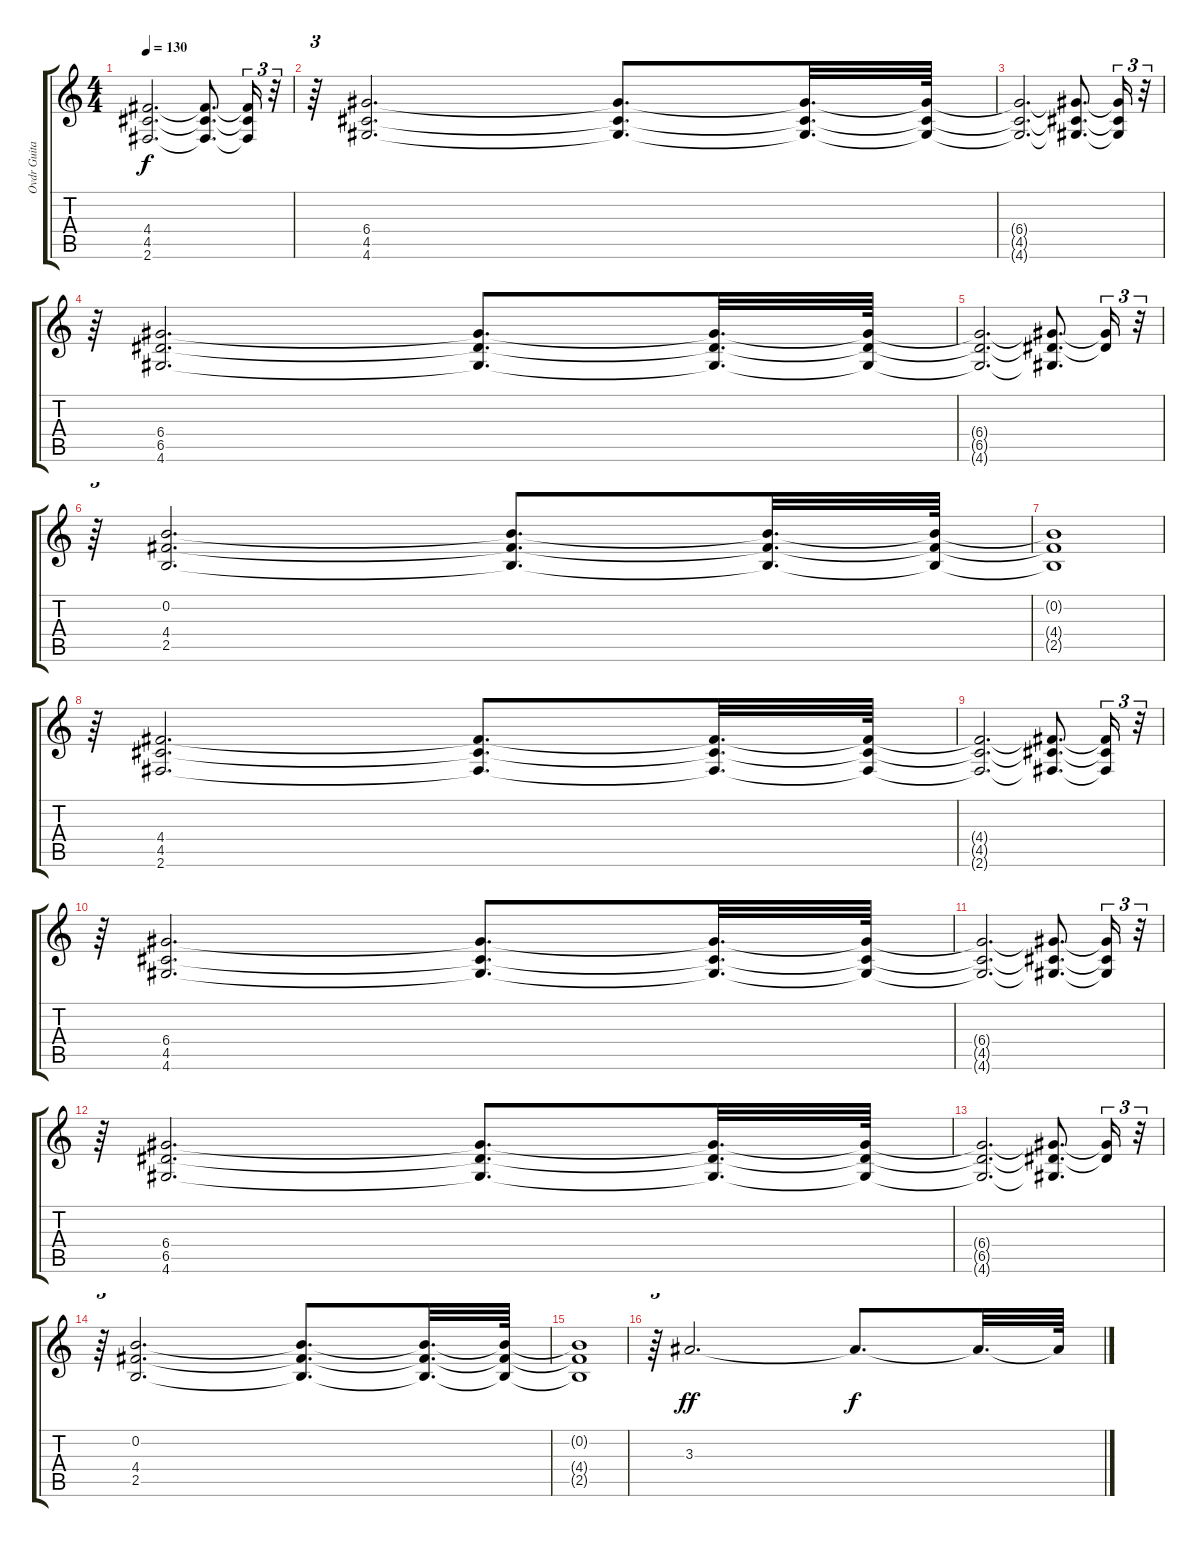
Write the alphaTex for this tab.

\track ("Ovdr Guitar" "Ovdr Guita") {instrument overdrivenguitar}
\staff {score tabs}
\tuning (E4 B3 G3 D3 A2 E2) {hide}
\ts (4 4)
\tempo 130
\clef g2
\ks c
(4.4{t} 4.5{t} 2.6{t}).2{d dy f} (4.4{t} 4.5{t} 2.6{t}).8{d} (4.4{t} 4.5{t} 2.6{t}).16{tu (3 2)} r.32{tu (3 2)} |
r.64{tu (3 2)} (6.4 4.5 4.6).2{d} (6.4{t} 4.5{t} 4.6{t}).8{d} (6.4{t} 4.5{t} 4.6{t}).32{d} (6.4{t} 4.5{t} 4.6{t}).64 |
(6.4{t} 4.5{t} 4.6{t}).2{d} (6.4{t} 4.5{t} 4.6{t}).8{d} (6.4{t} 4.5{t} 4.6{t}).16{tu (3 2)} r.32{tu (3 2)} |
r.64{tu (3 2)} (6.4 6.5 4.6).2{d} (6.4{t} 6.5{t} 4.6{t}).8{d} (6.4{t} 6.5{t} 4.6{t}).32{d} (6.4{t} 6.5{t} 4.6{t}).64 |
(6.4{t} 6.5{t} 4.6{t}).2{d} (6.4{t} 6.5{t} 4.6{t}).8{d} (6.4{t} 6.5{t}).16{tu (3 2)} r.32{tu (3 2)} |
r.64{tu (3 2)} (0.2 4.4 2.5).2{d} (0.2{t} 4.4{t} 2.5{t}).8{d} (0.2{t} 4.4{t} 2.5{t}).32{d} (0.2{t} 4.4{t} 2.5{t}).64 |
(0.2{t} 4.4{t} 2.5{t}).1 |
r.64{tu (3 2)} (4.4 4.5 2.6).2{d} (4.4{t} 4.5{t} 2.6{t}).8{d} (4.4{t} 4.5{t} 2.6{t}).32{d} (4.4{t} 4.5{t} 2.6{t}).64 |
(4.4{t} 4.5{t} 2.6{t}).2{d} (4.4{t} 4.5{t} 2.6{t}).8{d} (4.4{t} 4.5{t} 2.6{t}).16{tu (3 2)} r.32{tu (3 2)} |
r.64{tu (3 2)} (6.4 4.5 4.6).2{d} (6.4{t} 4.5{t} 4.6{t}).8{d} (6.4{t} 4.5{t} 4.6{t}).32{d} (6.4{t} 4.5{t} 4.6{t}).64 |
(6.4{t} 4.5{t} 4.6{t}).2{d} (6.4{t} 4.5{t} 4.6{t}).8{d} (6.4{t} 4.5{t} 4.6{t}).16{tu (3 2)} r.32{tu (3 2)} |
r.64{tu (3 2)} (6.4 6.5 4.6).2{d} (6.4{t} 6.5{t} 4.6{t}).8{d} (6.4{t} 6.5{t} 4.6{t}).32{d} (6.4{t} 6.5{t} 4.6{t}).64 |
(6.4{t} 6.5{t} 4.6{t}).2{d} (6.4{t} 6.5{t} 4.6{t}).8{d} (6.4{t} 6.5{t}).16{tu (3 2)} r.32{tu (3 2)} |
r.64{tu (3 2)} (0.2 4.4 2.5).2{d} (0.2{t} 4.4{t} 2.5{t}).8{d} (0.2{t} 4.4{t} 2.5{t}).32{d} (0.2{t} 4.4{t} 2.5{t}).64 |
(0.2{t} 4.4{t} 2.5{t}).1 |
r.64{tu (3 2)} 3.3.2{d dy ff} 3.3{t}.8{d dy f} 3.3{t}.32{d} 3.3{t}.64
